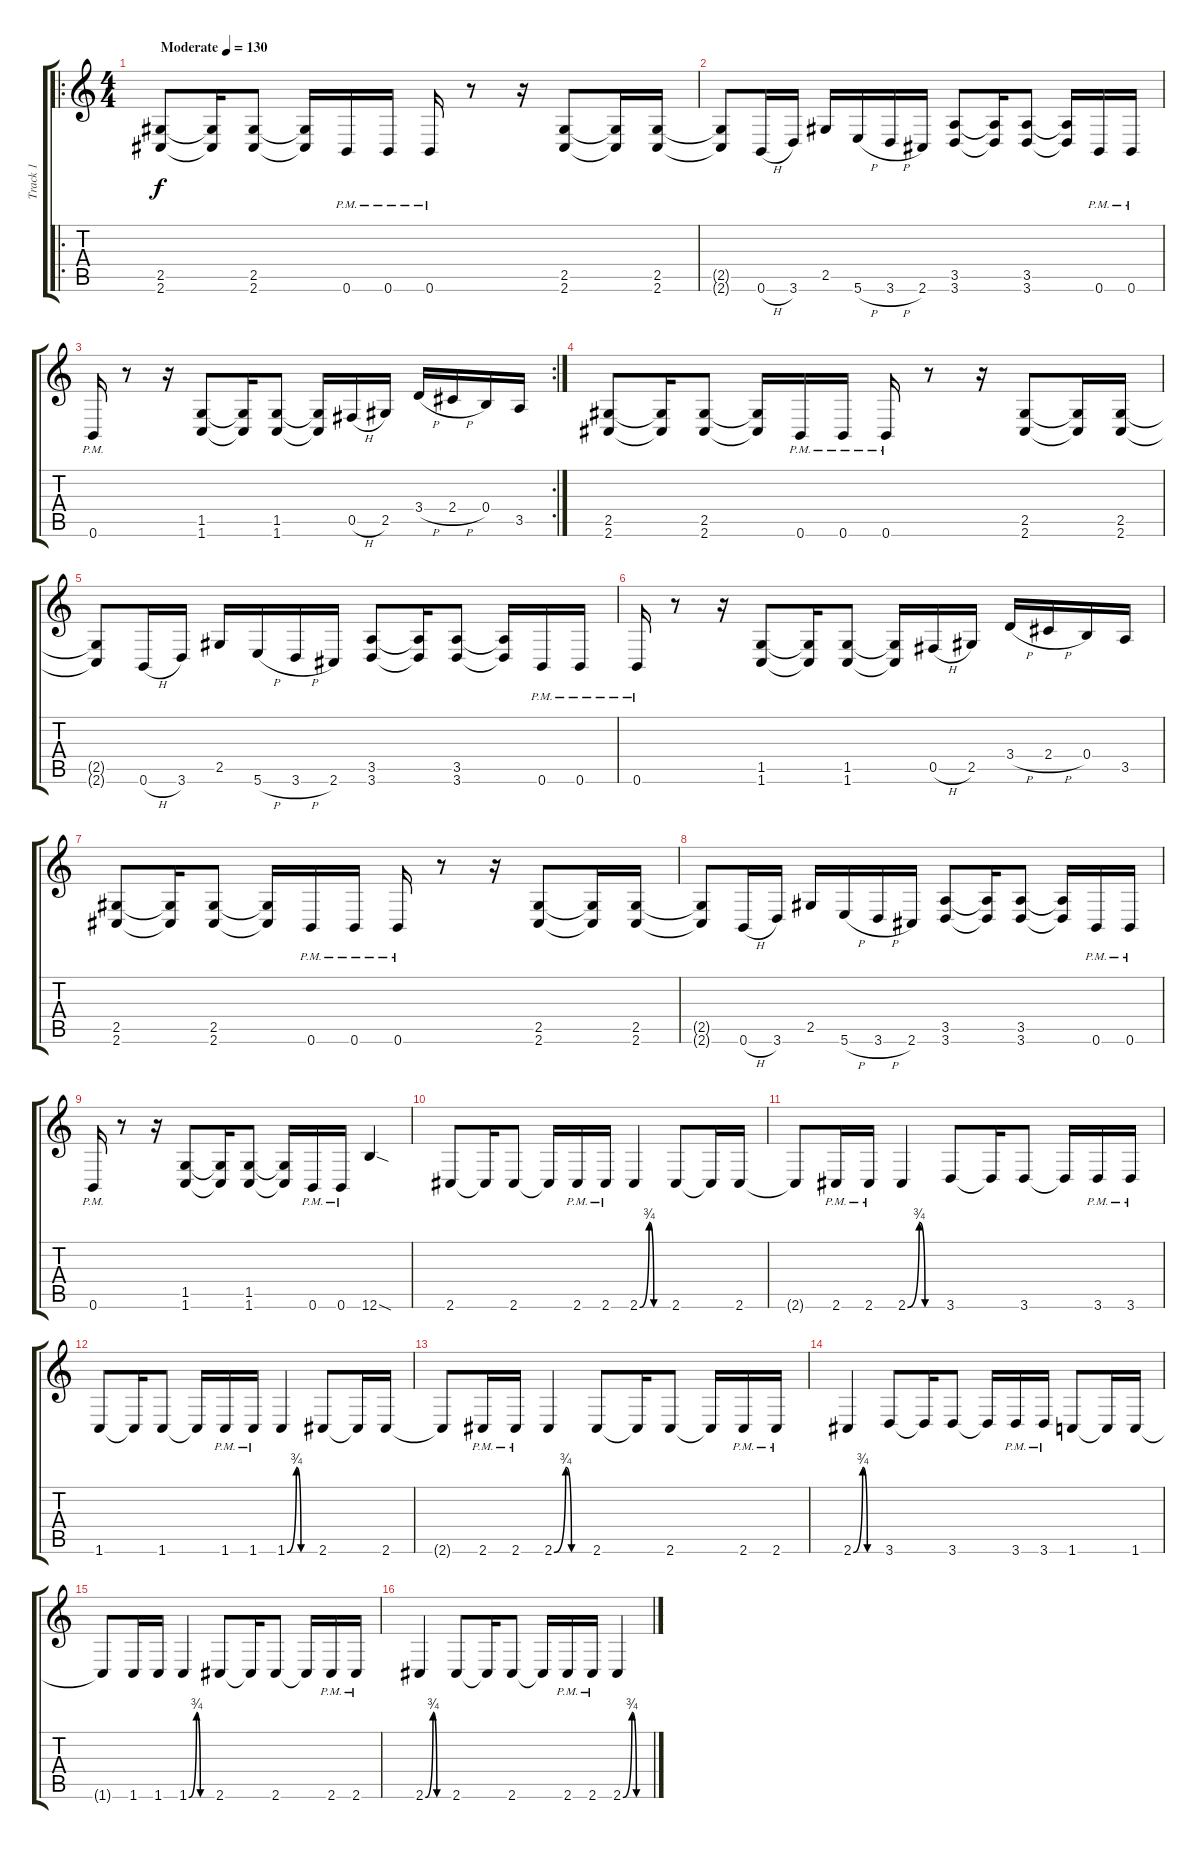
\track ("Track 1" "Track 1") {instrument distortionguitar}
\staff {score tabs}
\tuning (Db4 Ab3 E3 B2 Gb2 B1) {hide}
\ro
\ts (4 4)
\tempo (130 "Moderate")
\clef g2
\ks c
(2.5 2.6).8{dy f instrument distortionguitar} (2.5{t} 2.6{t}).16 (2.5 2.6).8 (2.5{t} 2.6{t}).16 0.6{pm}.16 0.6{pm}.16 0.6{pm}.16 r.8 r.16 (2.5 2.6).8 (2.5{t} 2.6{t}).16 (2.5 2.6).16 |
(2.5{t} 2.6{t}).8 0.6{h}.16 3.6.16 2.5.16 5.6{h}.16 3.6{h}.16 2.6.16 (3.5 3.6).8 (3.5{t} 3.6{t}).16 (3.5 3.6).8 (3.5{t} 3.6{t}).16 0.6{pm}.16 0.6{pm}.16 |
\rc 2
0.6{pm}.16 r.8 r.16 (1.5 1.6).8 (1.5{t} 1.6{t}).16 (1.5 1.6).8 (1.5{t} 1.6{t}).16 0.5{h}.16 2.5.16 3.4{h}.16 2.4{h}.16 0.4.16 3.5.16 |
(2.5 2.6).8 (2.5{t} 2.6{t}).16 (2.5 2.6).8 (2.5{t} 2.6{t}).16 0.6{pm}.16 0.6{pm}.16 0.6{pm}.16 r.8 r.16 (2.5 2.6).8 (2.5{t} 2.6{t}).16 (2.5 2.6).16 |
(2.5{t} 2.6{t}).8 0.6{h}.16 3.6.16 2.5.16 5.6{h}.16 3.6{h}.16 2.6.16 (3.5 3.6).8 (3.5{t} 3.6{t}).16 (3.5 3.6).8 (3.5{t} 3.6{t}).16 0.6{pm}.16 0.6{pm}.16 |
0.6{pm}.16 r.8 r.16 (1.5 1.6).8 (1.5{t} 1.6{t}).16 (1.5 1.6).8 (1.5{t} 1.6{t}).16 0.5{h}.16 2.5.16 3.4{h}.16 2.4{h}.16 0.4.16 3.5.16 |
(2.5 2.6).8 (2.5{t} 2.6{t}).16 (2.5 2.6).8 (2.5{t} 2.6{t}).16 0.6{pm}.16 0.6{pm}.16 0.6{pm}.16 r.8 r.16 (2.5 2.6).8 (2.5{t} 2.6{t}).16 (2.5 2.6).16 |
(2.5{t} 2.6{t}).8 0.6{h}.16 3.6.16 2.5.16 5.6{h}.16 3.6{h}.16 2.6.16 (3.5 3.6).8 (3.5{t} 3.6{t}).16 (3.5 3.6).8 (3.5{t} 3.6{t}).16 0.6{pm}.16 0.6{pm}.16 |
0.6{pm}.16 r.8 r.16 (1.5 1.6).8 (1.5{t} 1.6{t}).16 (1.5 1.6).8 (1.5{t} 1.6{t}).16 0.6{pm}.16 0.6{pm}.16 12.6{sod}.4 |
2.6.8 2.6{t}.16 2.6.8 2.6{t}.16 2.6{pm}.16 2.6{pm}.16 2.6{be (custom 0 0 20 3 30 0 60 0)}.4 2.6.8 2.6{t}.16 2.6.16 |
2.6{t}.8 2.6{pm}.16 2.6{pm}.16 2.6{be (custom 0 0 20 3 30 0 60 0)}.4 3.6.8 3.6{t}.16 3.6.8 3.6{t}.16 3.6{pm}.16 3.6{pm}.16 |
1.6.8 1.6{t}.16 1.6.8 1.6{t}.16 1.6{pm}.16 1.6{pm}.16 1.6{be (custom 0 0 20 3 30 0 60 0)}.4 2.6.8 2.6{t}.16 2.6.16 |
2.6{t}.8 2.6{pm}.16 2.6{pm}.16 2.6{be (custom 0 0 20 3 30 0 60 0)}.4 2.6.8 2.6{t}.16 2.6.8 2.6{t}.16 2.6{pm}.16 2.6{pm}.16 |
2.6{be (custom 0 0 20 3 30 0 60 0)}.4 3.6.8 3.6{t}.16 3.6.8 3.6{t}.16 3.6{pm}.16 3.6{pm}.16 1.6.8 1.6{t}.16 1.6.16 |
1.6{t}.8 1.6.16 1.6.16 1.6{be (custom 0 0 20 3 30 0 60 0)}.4 2.6.8 2.6{t}.16 2.6.8 2.6{t}.16 2.6{pm}.16 2.6{pm}.16 |
2.6{be (custom 0 0 20 3 30 0 60 0)}.4 2.6.8 2.6{t}.16 2.6.8 2.6{t}.16 2.6{pm}.16 2.6{pm}.16 2.6{be (custom 0 0 20 3 30 0 60 0)}.4
